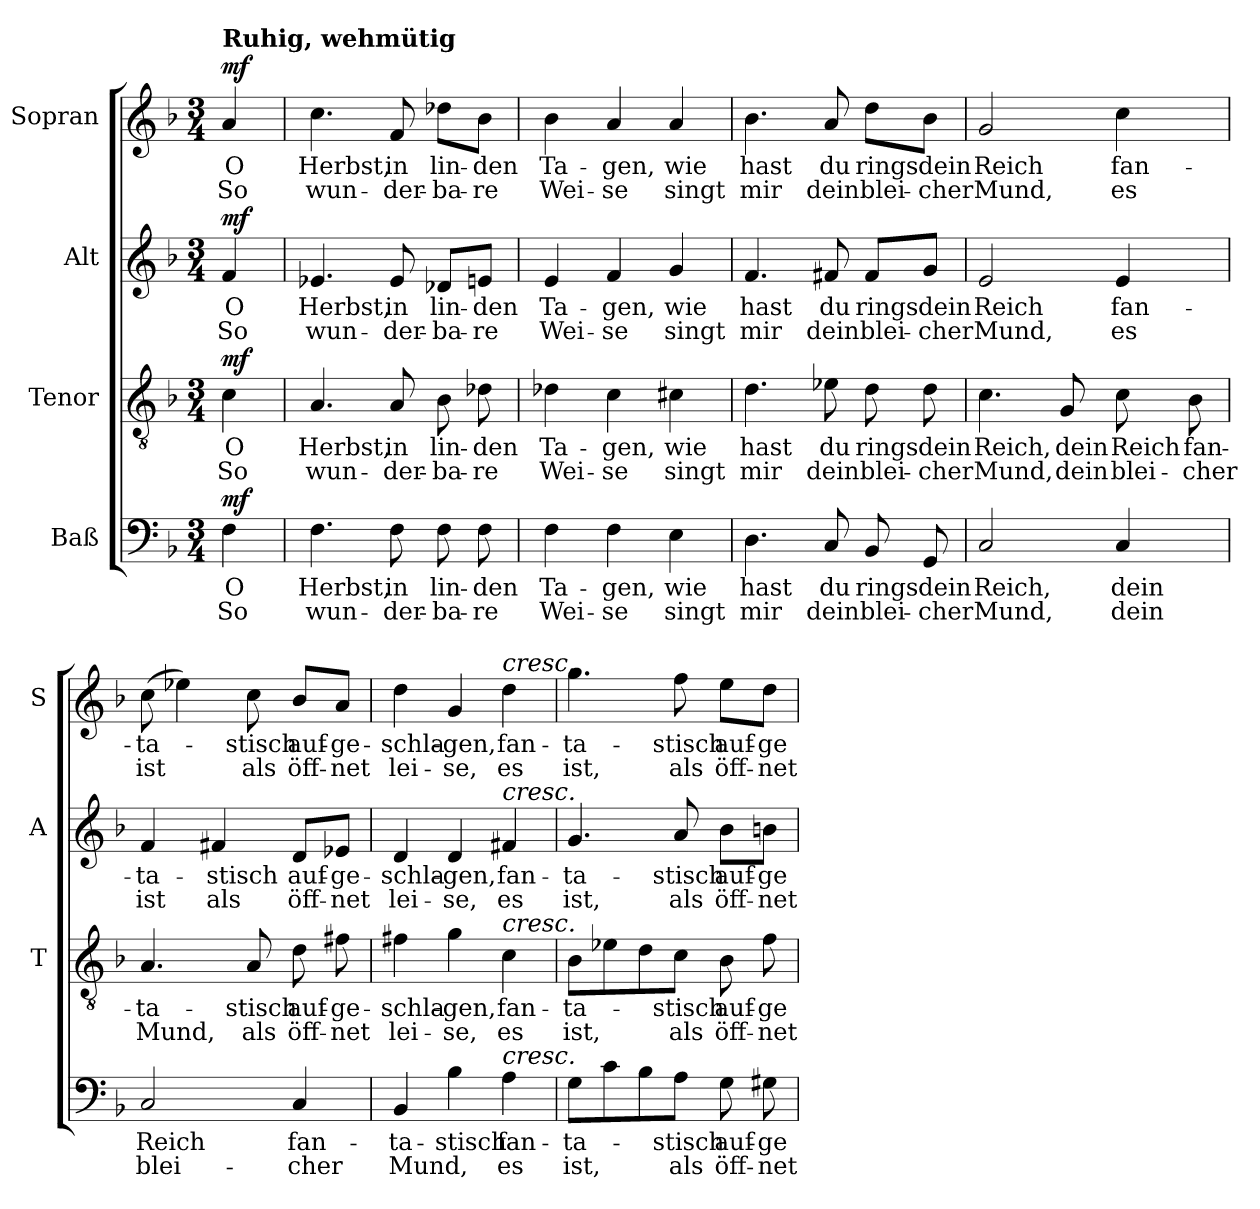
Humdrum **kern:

**kern	**text	**text	**dynam	**kern	**text	**text	**dynam	**kern	**text	**text	**dynam	**kern	**text	**text	**dynam
*part4	*part4	*part4	*part4	*part3	*part3	*part3	*part3	*part2	*part2	*part2	*part2	*part1	*part1	*part1	*part1
*staff4	*staff4	*staff4	*staff4	*staff3	*staff3	*staff3	*staff3	*staff2	*staff2	*staff2	*staff2	*staff1	*staff1	*staff1	*staff1
*I"Baß	*	*	*	*I"Tenor	*	*	*	*I"Alt	*	*	*	*I"Sopran	*	*	*
*	*	*	*	*I'T	*	*	*	*I'A	*	*	*	*I'S	*	*	*
*clefF4	*	*	*	*clefGv2	*	*	*	*clefG2	*	*	*	*clefG2	*	*	*
*k[b-]	*	*	*	*k[b-]	*	*	*	*k[b-]	*	*	*	*k[b-]	*	*	*
*F:	*	*	*	*F:	*	*	*	*F:	*	*	*	*F:	*	*	*
*M3/4	*	*	*	*M3/4	*	*	*	*M3/4	*	*	*	*M3/4	*	*	*
=1	=1	=1	=1	=1	=1	=1	=1	=1	=1	=1	=1	=1	=1	=1	=1
!	!	!	!	!	!	!	!	!	!	!	!	!LO:TX:a:B:t=Ruhig, wehmütig	!	!	!
!	!	!	!LO:DY:a	!	!	!	!LO:DY:a	!	!	!	!LO:DY:a	!	!	!	!LO:DY:a
4F	O	So	mf	4c	O	So	mf	4f	O	So	mf	4a	O	So	mf
=	=	=	=	=	=	=	=	=	=	=	=	=	=	=	=
4.F	Herbst,	wun-	.	4.A	Herbst,	wun-	.	4.e-X	Herbst,	wun-	.	4.cc	Herbst,	wun-	.
8F	in	-der-	.	8A	in	-der-	.	8e-	in	-der-	.	8f	in	-der-	.
8F	lin-	-ba-	.	8B-	lin-	-ba-	.	8d-X/L	lin-	-ba-	.	8dd-X\L	lin-	-ba-	.
8F	-den	-re	.	8d-X	-den	-re	.	8en/J	-den	-re	.	8b-\J	-den	-re	.
=	=	=	=	=	=	=	=	=	=	=	=	=	=	=	=
4F	Ta-	Wei-	.	4d-X	Ta-	Wei-	.	4e	Ta-	Wei-	.	4b-	Ta-	Wei-	.
4F	-gen,	-se	.	4c	-gen,	-se	.	4f	-gen,	-se	.	4a	-gen,	-se	.
4E	wie	singt	.	4c#X	wie	singt	.	4g	wie	singt	.	4a	wie	singt	.
=	=	=	=	=	=	=	=	=	=	=	=	=	=	=	=
4.D	hast	mir	.	4.d	hast	mir	.	4.f	hast	mir	.	4.b-	hast	mir	.
8C	du	dein	.	8e-X	du	dein	.	8f#X	du	dein	.	8a	du	dein	.
8BB-	rings	blei-	.	8d	rings	blei-	.	8f#/L	rings	blei-	.	8dd\L	rings	blei-	.
8GG	dein	-cher	.	8d	dein	-cher	.	8g/J	dein	-cher	.	8b-\J	dein	-cher	.
=	=	=	=	=	=	=	=	=	=	=	=	=	=	=	=
2C	Reich,	Mund,	.	4.c	Reich,	Mund,	.	2e	Reich	Mund,	.	2g	Reich	Mund,	.
.	.	.	.	8G	dein	dein	.	.	.	.	.	.	.	.	.
4C	dein	dein	.	8c	Reich	blei-	.	4e	fan-	es	.	4cc	fan-	es	.
.	.	.	.	8B-	fan-	-cher	.	.	.	.	.	.	.	.	.
=	=	=	=	=	=	=	=	=	=	=	=	=	=	=	=
2C	Reich	blei-	.	4.A	-ta-	Mund,	.	4f	-ta-	ist	.	(8cc	-ta-	ist	.
.	.	.	.	.	.	.	.	.	.	.	.	4ee-X)	.	.	.
.	.	.	.	.	.	.	.	4f#X	-stisch	als	.	.	.	.	.
.	.	.	.	8A	-stisch	als	.	.	.	.	.	8cc	-stisch	als	.
4C	fan-	-cher	.	8d	auf-	öff-	.	8d/L	auf-	öff-	.	8b-/L	auf-	öff-	.
.	.	.	.	8f#X	-ge-	-net	.	8e-X/J	-ge-	-net	.	8a/J	-ge-	-net	.
=	=	=	=	=	=	=	=	=	=	=	=	=	=	=	=
4BB-	-ta-	Mund,	.	4f#X	-schla-	lei-	.	4d	-schla-	lei-	.	4dd	-schla-	lei-	.
4B-	-stisch	.	.	4g	-gen,	-se,	.	4d	-gen,	-se,	.	4g	-gen,	-se,	.
!	!	!	!	!	!	!	!	!	!	!	!	!LO:TX:a:i:t=cresc.	!	!	!
!	!	!	!	!	!	!	!	!LO:TX:a:i:t=cresc.	!	!	!	!	!	!	!
!	!	!	!	!LO:TX:a:i:t=cresc.	!	!	!	!	!	!	!	!	!	!	!
!LO:TX:a:i:t=cresc.	!	!	!	!	!	!	!	!	!	!	!	!	!	!	!
4A	fan-	es	.	4c	fan-	es	.	4f#X	fan-	es	.	4dd	fan-	es	.
=	=	=	=	=	=	=	=	=	=	=	=	=	=	=	=
8GL	-ta-	ist,	.	8B-L	-ta-	ist,	.	4.g	-ta-	ist,	.	4.gg	-ta-	ist,	.
8c	.	.	.	8e-X	.	.	.	.	.	.	.	.	.	.	.
8B-	.	.	.	8d	.	.	.	.	.	.	.	.	.	.	.
8AJ	-stisch	als	.	8cJ	-stisch	als	.	8a	-stisch	als	.	8ff	-stisch	als	.
8G	auf-	öff-	.	8B-	auf-	öff-	.	8b-\L	auf-	öff-	.	8ee\L	auf-	öff-	.
8G#X	-ge-	-net	.	8f	-ge-	-net	.	8bn\J	-ge-	-net	.	8dd\J	-ge-	-net	.
=	=	=	=	=	=	=	=	=	=	=	=	=	=	=	=
*-	*-	*-	*-	*-	*-	*-	*-	*-	*-	*-	*-	*-	*-	*-	*-
